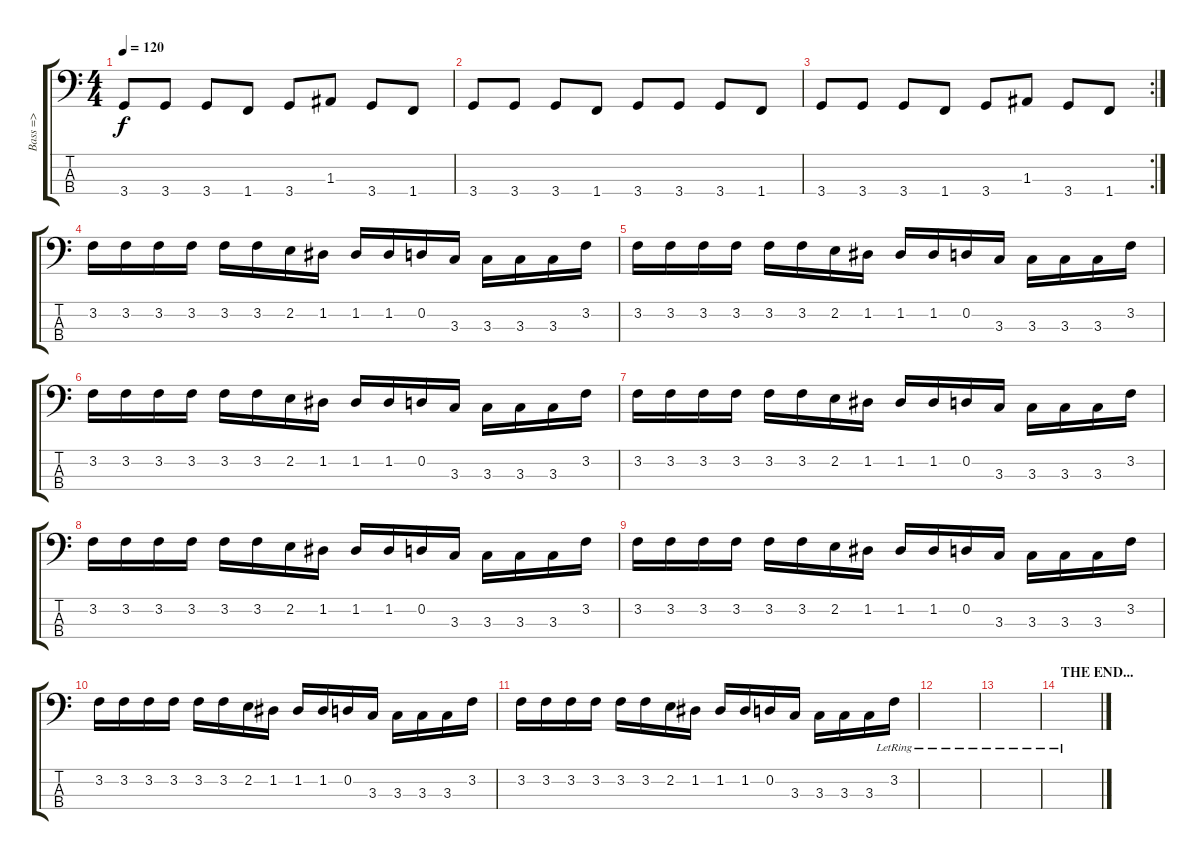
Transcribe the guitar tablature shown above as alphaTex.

\track ("Bass =>" "Bass =>") {instrument electricbassfinger}
\staff {score tabs}
\tuning (G2 D2 A1 E1) {hide}
\ts (4 4)
\tempo 120
\clef f4
\ks c
3.4.8{dy f} 3.4.8 3.4.8 1.4.8 3.4.8 1.3.8 3.4.8 1.4.8 |
3.4.8 3.4.8 3.4.8 1.4.8 3.4.8 3.4.8 3.4.8 1.4.8 |
\rc 2
3.4.8 3.4.8 3.4.8 1.4.8 3.4.8 1.3.8 3.4.8 1.4.8 |
3.2.16 3.2.16 3.2.16 3.2.16 3.2.16 3.2.16 2.2.16 1.2.16 1.2.16 1.2.16 0.2.16 3.3.16 3.3.16 3.3.16 3.3.16 3.2.16 |
3.2.16 3.2.16 3.2.16 3.2.16 3.2.16 3.2.16 2.2.16 1.2.16 1.2.16 1.2.16 0.2.16 3.3.16 3.3.16 3.3.16 3.3.16 3.2.16 |
3.2.16 3.2.16 3.2.16 3.2.16 3.2.16 3.2.16 2.2.16 1.2.16 1.2.16 1.2.16 0.2.16 3.3.16 3.3.16 3.3.16 3.3.16 3.2.16 |
3.2.16 3.2.16 3.2.16 3.2.16 3.2.16 3.2.16 2.2.16 1.2.16 1.2.16 1.2.16 0.2.16 3.3.16 3.3.16 3.3.16 3.3.16 3.2.16 |
3.2.16 3.2.16 3.2.16 3.2.16 3.2.16 3.2.16 2.2.16 1.2.16 1.2.16 1.2.16 0.2.16 3.3.16 3.3.16 3.3.16 3.3.16 3.2.16 |
3.2.16 3.2.16 3.2.16 3.2.16 3.2.16 3.2.16 2.2.16 1.2.16 1.2.16 1.2.16 0.2.16 3.3.16 3.3.16 3.3.16 3.3.16 3.2.16 |
3.2.16 3.2.16 3.2.16 3.2.16 3.2.16 3.2.16 2.2.16 1.2.16 1.2.16 1.2.16 0.2.16 3.3.16 3.3.16 3.3.16 3.3.16 3.2.16 |
3.2.16 3.2.16 3.2.16 3.2.16 3.2.16 3.2.16 2.2.16 1.2.16 1.2.16 1.2.16 0.2.16 3.3.16 3.3.16 3.3.16 3.3.16 3.2{lr}.16 |
|
|
\section ("" "THE END...")
